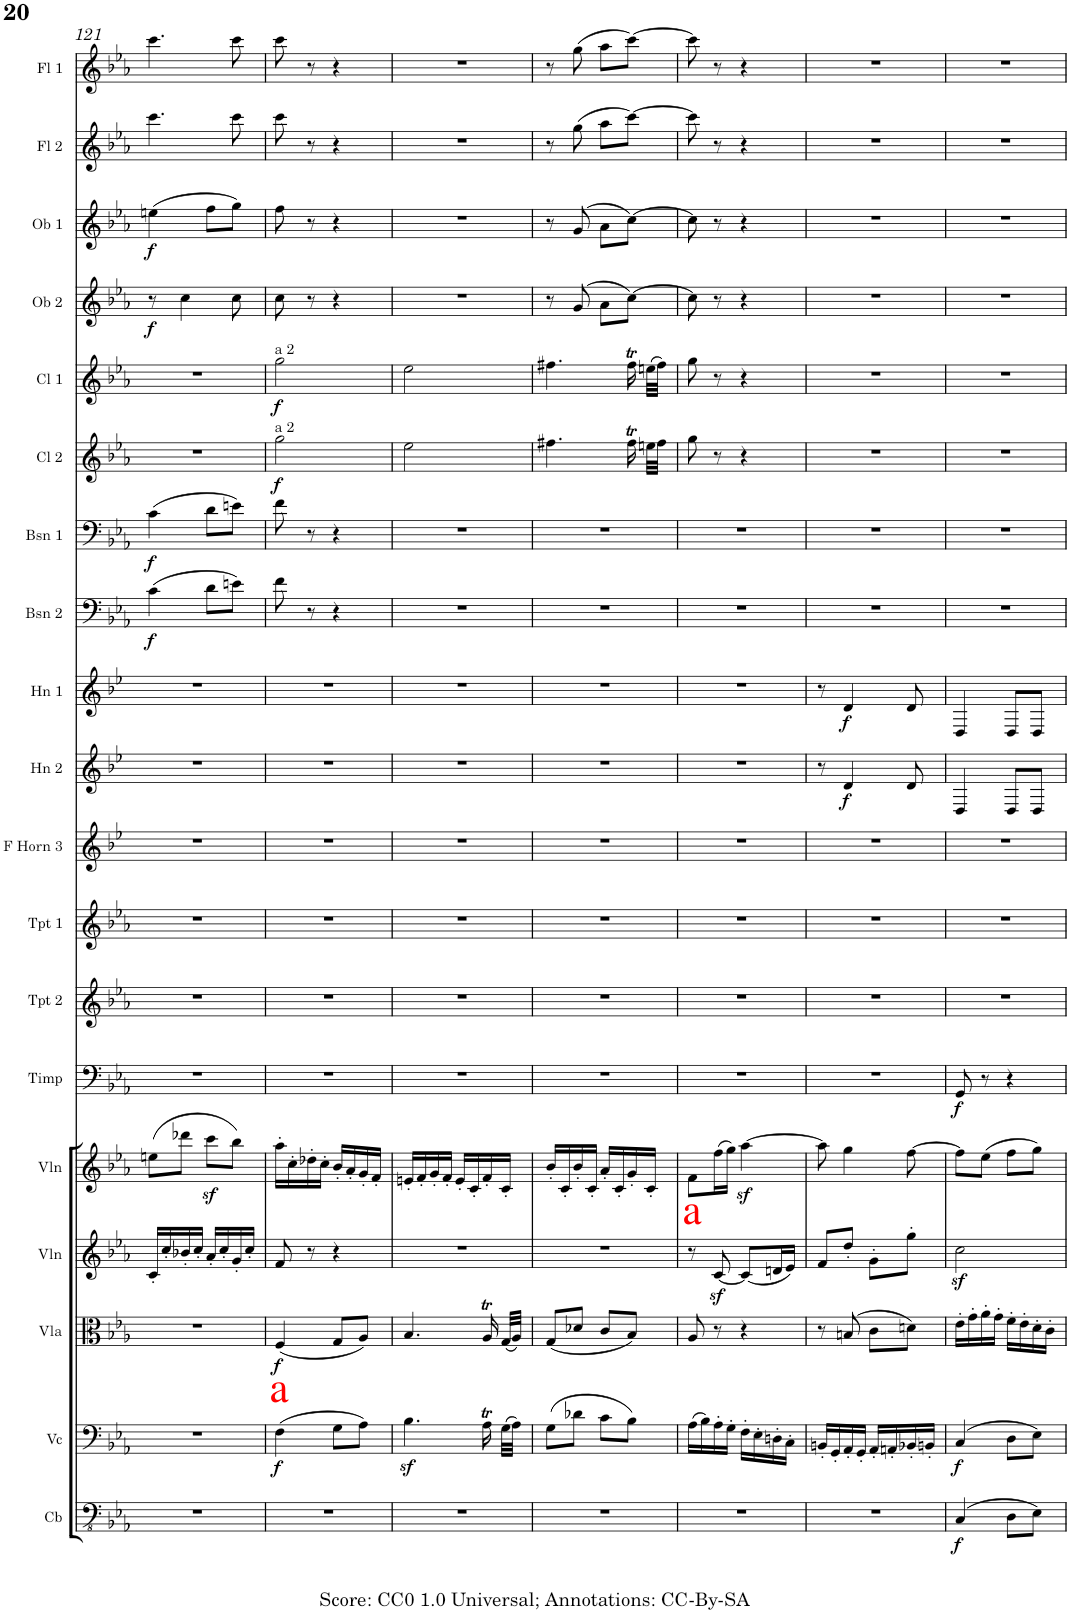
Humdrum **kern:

**kern	**dynam	**kern	**dynam	**kern	**text	**dynam	**kern	**kern	**text	**kern	**dynam	**kern	**kern	**kern	**kern	**dynam	**kern	**dynam	**kern	**dynam	**kern	**dynam	**kern	**dynam	**kern	**dynam	**kern	**dynam	**kern	**dynam	**kern	**kern
*part19	*part19	*part18	*part18	*part17	*part17	*part17	*part16	*part15	*part15	*part14	*part14	*part13	*part12	*part11	*part10	*part10	*part9	*part9	*part8	*part8	*part7	*part7	*part6	*part6	*part5	*part5	*part4	*part4	*part3	*part3	*part2	*part1
*staff19	*staff19	*staff18	*staff18	*staff17	*staff17	*staff17	*staff16	*staff15	*staff15	*staff14	*staff14	*staff13	*staff12	*staff11	*staff10	*staff10	*staff9	*staff9	*staff8	*staff8	*staff7	*staff7	*staff6	*staff6	*staff5	*staff5	*staff4	*staff4	*staff3	*staff3	*staff2	*staff1
*I"Contrabass	*	*I"Violoncello	*	*I"Viola	*	*	*I"Violin	*I"Violin	*	*I"Timpani	*	*I"C Trumpet 2	*I"C Trumpet 1	*I"F Horn 3	*I"F Horn 2	*	*I"F Horn 1	*	*I"Bassoon 2	*	*I"Bassoon 1	*	*I"Bb Clarinet 2	*	*I"Bb Clarinet 1	*	*I"Oboe 2	*	*I"Oboe 1	*	*I"Flute 2	*I"Flute 1
*I'Cb	*	*I'Vc	*	*I'Vla	*	*	*I'Vln	*I'Vln	*	*I'Timp	*	*I'Tpt 2	*I'Tpt 1	*I'F Horn 3	*I'Hn 2	*	*I'Hn 1	*	*I'Bsn 2	*	*I'Bsn 1	*	*I'Cl 2	*	*I'Cl 1	*	*I'Ob 2	*	*I'Ob 1	*	*I'Fl 2	*I'Fl 1
!!LO:PB:g=z
*clefFv4	*	*clefF4	*	*clefC3	*	*	*clefG2	*clefG2	*	*clefF4	*	*clefG2	*clefG2	*clefG2	*clefG2	*	*clefG2	*	*clefF4	*	*clefF4	*	*clefG2	*	*clefG2	*	*clefG2	*	*clefG2	*	*clefG2	*clefG2
*	*	*	*	*	*	*	*	*	*	*	*	*	*	*Trd4c7	*Trd4c7	*	*Trd4c7	*	*	*	*	*	*Trd1c2	*	*Trd1c2	*	*	*	*	*	*	*
*k[b-e-a-]	*	*k[b-e-a-]	*	*k[b-e-a-]	*	*	*k[b-e-a-]	*k[b-e-a-]	*	*k[b-e-a-]	*	*k[b-e-a-]	*k[b-e-a-]	*k[b-e-]	*k[b-e-]	*	*k[b-e-]	*	*k[b-e-a-]	*	*k[b-e-a-]	*	*k[b-e-a-]	*	*k[b-e-a-]	*	*k[b-e-a-]	*	*k[b-e-a-]	*	*k[b-e-a-]	*k[b-e-a-]
*E-:	*	*E-:	*	*E-:	*	*	*E-:	*E-:	*	*	*	*	*	*	*	*	*	*	*E-:	*	*E-:	*	*	*	*	*	*E-:	*	*E-:	*	*E-:	*E-:
*M2/4	*	*M2/4	*	*M2/4	*	*	*M2/4	*M2/4	*	*M2/4	*	*M2/4	*M2/4	*M2/4	*M2/4	*	*M2/4	*	*M2/4	*	*M2/4	*	*M2/4	*	*M2/4	*	*M2/4	*	*M2/4	*	*M2/4	*M2/4
=121	=121	=121	=121	=121	=121	=121	=121	=121	=121	=121	=121	=121	=121	=121	=121	=121	=121	=121	=121	=121	=121	=121	=121	=121	=121	=121	=121	=121	=121	=121	=121	=121
!	!	!	!	!	!	!	!	!	!	!	!	!	!	!	!	!	!	!	!	!LO:DY:b	!	!LO:DY:b	!	!	!	!	!	!LO:DY:b	!	!LO:DY:b	!	!
2r	.	2r	.	2r	.	.	16c'/LL	(8een\L	.	2r	.	2r	2r	2r	2r	.	2r	.	(4c\	f	(4c\	f	2r	.	2r	.	8r	f	(4een\	f	4.ccc\	4.ccc\
.	.	.	.	.	.	.	16cc'/	.	.	.	.	.	.	.	.	.	.	.	.	.	.	.	.	.	.	.	.	.	.	.	.	.
.	.	.	.	.	.	.	16b-X'/	8ddd-X\J	.	.	.	.	.	.	.	.	.	.	.	.	.	.	.	.	.	.	4cc\	.	.	.	.	.
.	.	.	.	.	.	.	16cc'/JJ	.	.	.	.	.	.	.	.	.	.	.	.	.	.	.	.	.	.	.	.	.	.	.	.	.
.	.	.	.	.	.	.	16a-'/LL	8cccz<\L	.	.	.	.	.	.	.	.	.	.	8d\L	.	8d\L	.	.	.	.	.	.	.	8ff\L	.	.	.
.	.	.	.	.	.	.	16cc'/	.	.	.	.	.	.	.	.	.	.	.	.	.	.	.	.	.	.	.	.	.	.	.	.	.
.	.	.	.	.	.	.	16g'/	8bb-\J)	.	.	.	.	.	.	.	.	.	.	8en\J)	.	8en\J)	.	.	.	.	.	8cc\	.	8gg\J)	.	8ccc\	8ccc\
.	.	.	.	.	.	.	16cc'/JJ	.	.	.	.	.	.	.	.	.	.	.	.	.	.	.	.	.	.	.	.	.	.	.	.	.
=122	=122	=122	=122	=122	=122	=122	=122	=122	=122	=122	=122	=122	=122	=122	=122	=122	=122	=122	=122	=122	=122	=122	=122	=122	=122	=122	=122	=122	=122	=122	=122	=122
!	!	!	!	!	!	!	!	!	!	!	!	!	!	!	!	!	!	!	!	!	!	!	!	!	!LO:TX:a:t=a 2	!	!	!	!	!	!	!
!	!	!	!	!	!	!	!	!	!	!	!	!	!	!	!	!	!	!	!	!	!	!	!LO:TX:a:t=a 2	!	!	!	!	!	!	!	!	!
!	!	!	!LO:DY:b	!	!LO:LY:b:color=#FF0000	!LO:DY:b	!	!	!	!	!	!	!	!	!	!	!	!	!	!	!	!	!	!LO:DY:b	!	!LO:DY:b	!	!	!	!	!	!
2r	.	(4F\	f	(4F/	a	f	8f/	16aa-'\LL	.	2r	.	2r	2r	2r	2r	.	2r	.	8f\	.	8f\	.	2gg\	f	2gg\	f	8cc\	.	8ff\	.	8ccc\	8ccc\
.	.	.	.	.	.	.	.	16cc'\	.	.	.	.	.	.	.	.	.	.	.	.	.	.	.	.	.	.	.	.	.	.	.	.
.	.	.	.	.	.	.	8r	16dd-X'\	.	.	.	.	.	.	.	.	.	.	8r	.	8r	.	.	.	.	.	8r	.	8r	.	8r	8r
.	.	.	.	.	.	.	.	16cc'\JJ	.	.	.	.	.	.	.	.	.	.	.	.	.	.	.	.	.	.	.	.	.	.	.	.
.	.	8G\L	.	8G/L	.	.	4r	16b-'/LL	.	.	.	.	.	.	.	.	.	.	4r	.	4r	.	.	.	.	.	4r	.	4r	.	4r	4r
.	.	.	.	.	.	.	.	16a-'/	.	.	.	.	.	.	.	.	.	.	.	.	.	.	.	.	.	.	.	.	.	.	.	.
.	.	8A-\J)	.	8A-/J)	.	.	.	16g'/	.	.	.	.	.	.	.	.	.	.	.	.	.	.	.	.	.	.	.	.	.	.	.	.
.	.	.	.	.	.	.	.	16f'/JJ	.	.	.	.	.	.	.	.	.	.	.	.	.	.	.	.	.	.	.	.	.	.	.	.
=123	=123	=123	=123	=123	=123	=123	=123	=123	=123	=123	=123	=123	=123	=123	=123	=123	=123	=123	=123	=123	=123	=123	=123	=123	=123	=123	=123	=123	=123	=123	=123	=123
2r	.	4.B-z<\	.	4.B-/	.	.	2r	16en'/LL	.	2r	.	2r	2r	2r	2r	.	2r	.	2r	.	2r	.	2ee-\	.	2ee-\	.	2r	.	2r	.	2r	2r
.	.	.	.	.	.	.	.	16f'/	.	.	.	.	.	.	.	.	.	.	.	.	.	.	.	.	.	.	.	.	.	.	.	.
.	.	.	.	.	.	.	.	16g'/	.	.	.	.	.	.	.	.	.	.	.	.	.	.	.	.	.	.	.	.	.	.	.	.
.	.	.	.	.	.	.	.	16f'/JJ	.	.	.	.	.	.	.	.	.	.	.	.	.	.	.	.	.	.	.	.	.	.	.	.
.	.	.	.	.	.	.	.	16e'/LL	.	.	.	.	.	.	.	.	.	.	.	.	.	.	.	.	.	.	.	.	.	.	.	.
.	.	.	.	.	.	.	.	16c'/	.	.	.	.	.	.	.	.	.	.	.	.	.	.	.	.	.	.	.	.	.	.	.	.
.	.	16A-T\	.	16A-T/	.	.	.	16f'/	.	.	.	.	.	.	.	.	.	.	.	.	.	.	.	.	.	.	.	.	.	.	.	.
.	.	(32G\LLL	.	(32G/LLL	.	.	.	16c'/JJ	.	.	.	.	.	.	.	.	.	.	.	.	.	.	.	.	.	.	.	.	.	.	.	.
.	.	32A-\JJJ)	.	32A-/JJJ)	.	.	.	.	.	.	.	.	.	.	.	.	.	.	.	.	.	.	.	.	.	.	.	.	.	.	.	.
=124	=124	=124	=124	=124	=124	=124	=124	=124	=124	=124	=124	=124	=124	=124	=124	=124	=124	=124	=124	=124	=124	=124	=124	=124	=124	=124	=124	=124	=124	=124	=124	=124
2r	.	(8G\L	.	(8G/L	.	.	2r	16b-'/LL	.	2r	.	2r	2r	2r	2r	.	2r	.	2r	.	2r	.	4.ff#X\	.	4.ff#X\	.	8r	.	8r	.	8r	8r
.	.	.	.	.	.	.	.	16c'/	.	.	.	.	.	.	.	.	.	.	.	.	.	.	.	.	.	.	.	.	.	.	.	.
.	.	8d-X\J	.	8d-X/J	.	.	.	16b-'/	.	.	.	.	.	.	.	.	.	.	.	.	.	.	.	.	.	.	(8g/	.	(8g/	.	(8gg\	(8gg\
.	.	.	.	.	.	.	.	16c'/JJ	.	.	.	.	.	.	.	.	.	.	.	.	.	.	.	.	.	.	.	.	.	.	.	.
.	.	8c\L	.	8c/L	.	.	.	16a-'/LL	.	.	.	.	.	.	.	.	.	.	.	.	.	.	.	.	.	.	8a-\L	.	8a-\L	.	8aa-\L	8aa-\L
.	.	.	.	.	.	.	.	16c'/	.	.	.	.	.	.	.	.	.	.	.	.	.	.	.	.	.	.	.	.	.	.	.	.
.	.	8B-\J)	.	8B-/J)	.	.	.	16g'/	.	.	.	.	.	.	.	.	.	.	.	.	.	.	16ff#t\	.	16ff#t\	.	[8cc\J)	.	[8cc\J)	.	[8ccc\J)	[8ccc\J)
.	.	.	.	.	.	.	.	16c'/JJ	.	.	.	.	.	.	.	.	.	.	.	.	.	.	32een\LLL	.	(32een\LLL	.	.	.	.	.	.	.
.	.	.	.	.	.	.	.	.	.	.	.	.	.	.	.	.	.	.	.	.	.	.	32ff#\JJJ	.	32ff#\JJJ)	.	.	.	.	.	.	.
=125	=125	=125	=125	=125	=125	=125	=125	=125	=125	=125	=125	=125	=125	=125	=125	=125	=125	=125	=125	=125	=125	=125	=125	=125	=125	=125	=125	=125	=125	=125	=125	=125
!	!	!	!	!	!	!	!	!	!LO:LY:b:color=#FF0000	!	!	!	!	!	!	!	!	!	!	!	!	!	!	!	!	!	!	!	!	!	!	!
2r	.	(16A-\LL	.	8A-/	.	.	8r	8f\L	a	2r	.	2r	2r	2r	2r	.	2r	.	2r	.	2r	.	8gg\	.	8gg\	.	8cc\]	.	8cc\]	.	8ccc\]	8ccc\]
.	.	16B-\)	.	.	.	.	.	.	.	.	.	.	.	.	.	.	.	.	.	.	.	.	.	.	.	.	.	.	.	.	.	.
.	.	16A-'\	.	8r	.	.	[8cz</	(16ff\L	.	.	.	.	.	.	.	.	.	.	.	.	.	.	8r	.	8r	.	8r	.	8r	.	8r	8r
.	.	16G'\JJ	.	.	.	.	.	16gg\JJ)	.	.	.	.	.	.	.	.	.	.	.	.	.	.	.	.	.	.	.	.	.	.	.	.
.	.	16F'\LL	.	4r	.	.	(8c/L]	[4aa-z<\	.	.	.	.	.	.	.	.	.	.	.	.	.	.	4r	.	4r	.	4r	.	4r	.	4r	4r
.	.	16E-'\	.	.	.	.	.	.	.	.	.	.	.	.	.	.	.	.	.	.	.	.	.	.	.	.	.	.	.	.	.	.
.	.	16Dn'\	.	.	.	.	16dn/L	.	.	.	.	.	.	.	.	.	.	.	.	.	.	.	.	.	.	.	.	.	.	.	.	.
.	.	16C'\JJ	.	.	.	.	16e-/JJ)	.	.	.	.	.	.	.	.	.	.	.	.	.	.	.	.	.	.	.	.	.	.	.	.	.
=126	=126	=126	=126	=126	=126	=126	=126	=126	=126	=126	=126	=126	=126	=126	=126	=126	=126	=126	=126	=126	=126	=126	=126	=126	=126	=126	=126	=126	=126	=126	=126	=126
2r	.	16BBn'/LL	.	8r	.	.	8f/L	8aa-\]	.	2r	.	2r	2r	2r	8r	.	8r	.	2r	.	2r	.	2r	.	2r	.	2r	.	2r	.	2r	2r
.	.	16GG'/	.	.	.	.	.	.	.	.	.	.	.	.	.	.	.	.	.	.	.	.	.	.	.	.	.	.	.	.	.	.
!	!	!	!	!	!	!	!	!	!	!	!	!	!	!	!	!LO:DY:b	!	!LO:DY:b	!	!	!	!	!	!	!	!	!	!	!	!	!	!
.	.	16AA-'/	.	(8Bn/	.	.	8dd'/J	4gg\	.	.	.	.	.	.	4d/	f	4d/	f	.	.	.	.	.	.	.	.	.	.	.	.	.	.
.	.	16GG'/JJ	.	.	.	.	.	.	.	.	.	.	.	.	.	.	.	.	.	.	.	.	.	.	.	.	.	.	.	.	.	.
.	.	16AA-'/LL	.	8c\L	.	.	8g'\L	.	.	.	.	.	.	.	.	.	.	.	.	.	.	.	.	.	.	.	.	.	.	.	.	.
.	.	16AAn'/	.	.	.	.	.	.	.	.	.	.	.	.	.	.	.	.	.	.	.	.	.	.	.	.	.	.	.	.	.	.
.	.	16BB-X'/	.	8dn\J)	.	.	8gg'\J	[8ff\	.	.	.	.	.	.	8d/	.	8d/	.	.	.	.	.	.	.	.	.	.	.	.	.	.	.
.	.	16BBn'/JJ	.	.	.	.	.	.	.	.	.	.	.	.	.	.	.	.	.	.	.	.	.	.	.	.	.	.	.	.	.	.
=127	=127	=127	=127	=127	=127	=127	=127	=127	=127	=127	=127	=127	=127	=127	=127	=127	=127	=127	=127	=127	=127	=127	=127	=127	=127	=127	=127	=127	=127	=127	=127	=127
!	!LO:DY:b	!	!LO:DY:b	!	!	!	!	!	!	!	!LO:DY:b	!	!	!	!	!	!	!	!	!	!	!	!	!	!	!	!	!	!	!	!	!
(4CC/	f	(4C/	f	16e-'\LL	.	.	2ccz<\	8ff\L]	.	8GG/	f	2r	2r	2r	4D/	.	4D/	.	2r	.	2r	.	2r	.	2r	.	2r	.	2r	.	2r	2r
.	.	.	.	16g'\	.	.	.	.	.	.	.	.	.	.	.	.	.	.	.	.	.	.	.	.	.	.	.	.	.	.	.	.
.	.	.	.	16a-'\	.	.	.	(8ee-\J	.	8r	.	.	.	.	.	.	.	.	.	.	.	.	.	.	.	.	.	.	.	.	.	.
.	.	.	.	16g'\JJ	.	.	.	.	.	.	.	.	.	.	.	.	.	.	.	.	.	.	.	.	.	.	.	.	.	.	.	.
8DD\L	.	8D\L	.	16f'\LL	.	.	.	8ff\L	.	4r	.	.	.	.	8D/L	.	8D/L	.	.	.	.	.	.	.	.	.	.	.	.	.	.	.
.	.	.	.	16e-'\	.	.	.	.	.	.	.	.	.	.	.	.	.	.	.	.	.	.	.	.	.	.	.	.	.	.	.	.
8EE-\J)	.	8E-\J)	.	16d'\	.	.	.	8gg\J)	.	.	.	.	.	.	8D/J	.	8D/J	.	.	.	.	.	.	.	.	.	.	.	.	.	.	.
.	.	.	.	16c'\JJ	.	.	.	.	.	.	.	.	.	.	.	.	.	.	.	.	.	.	.	.	.	.	.	.	.	.	.	.
=	=	=	=	=	=	=	=	=	=	=	=	=	=	=	=	=	=	=	=	=	=	=	=	=	=	=	=	=	=	=	=	=
*-	*-	*-	*-	*-	*-	*-	*-	*-	*-	*-	*-	*-	*-	*-	*-	*-	*-	*-	*-	*-	*-	*-	*-	*-	*-	*-	*-	*-	*-	*-	*-	*-
